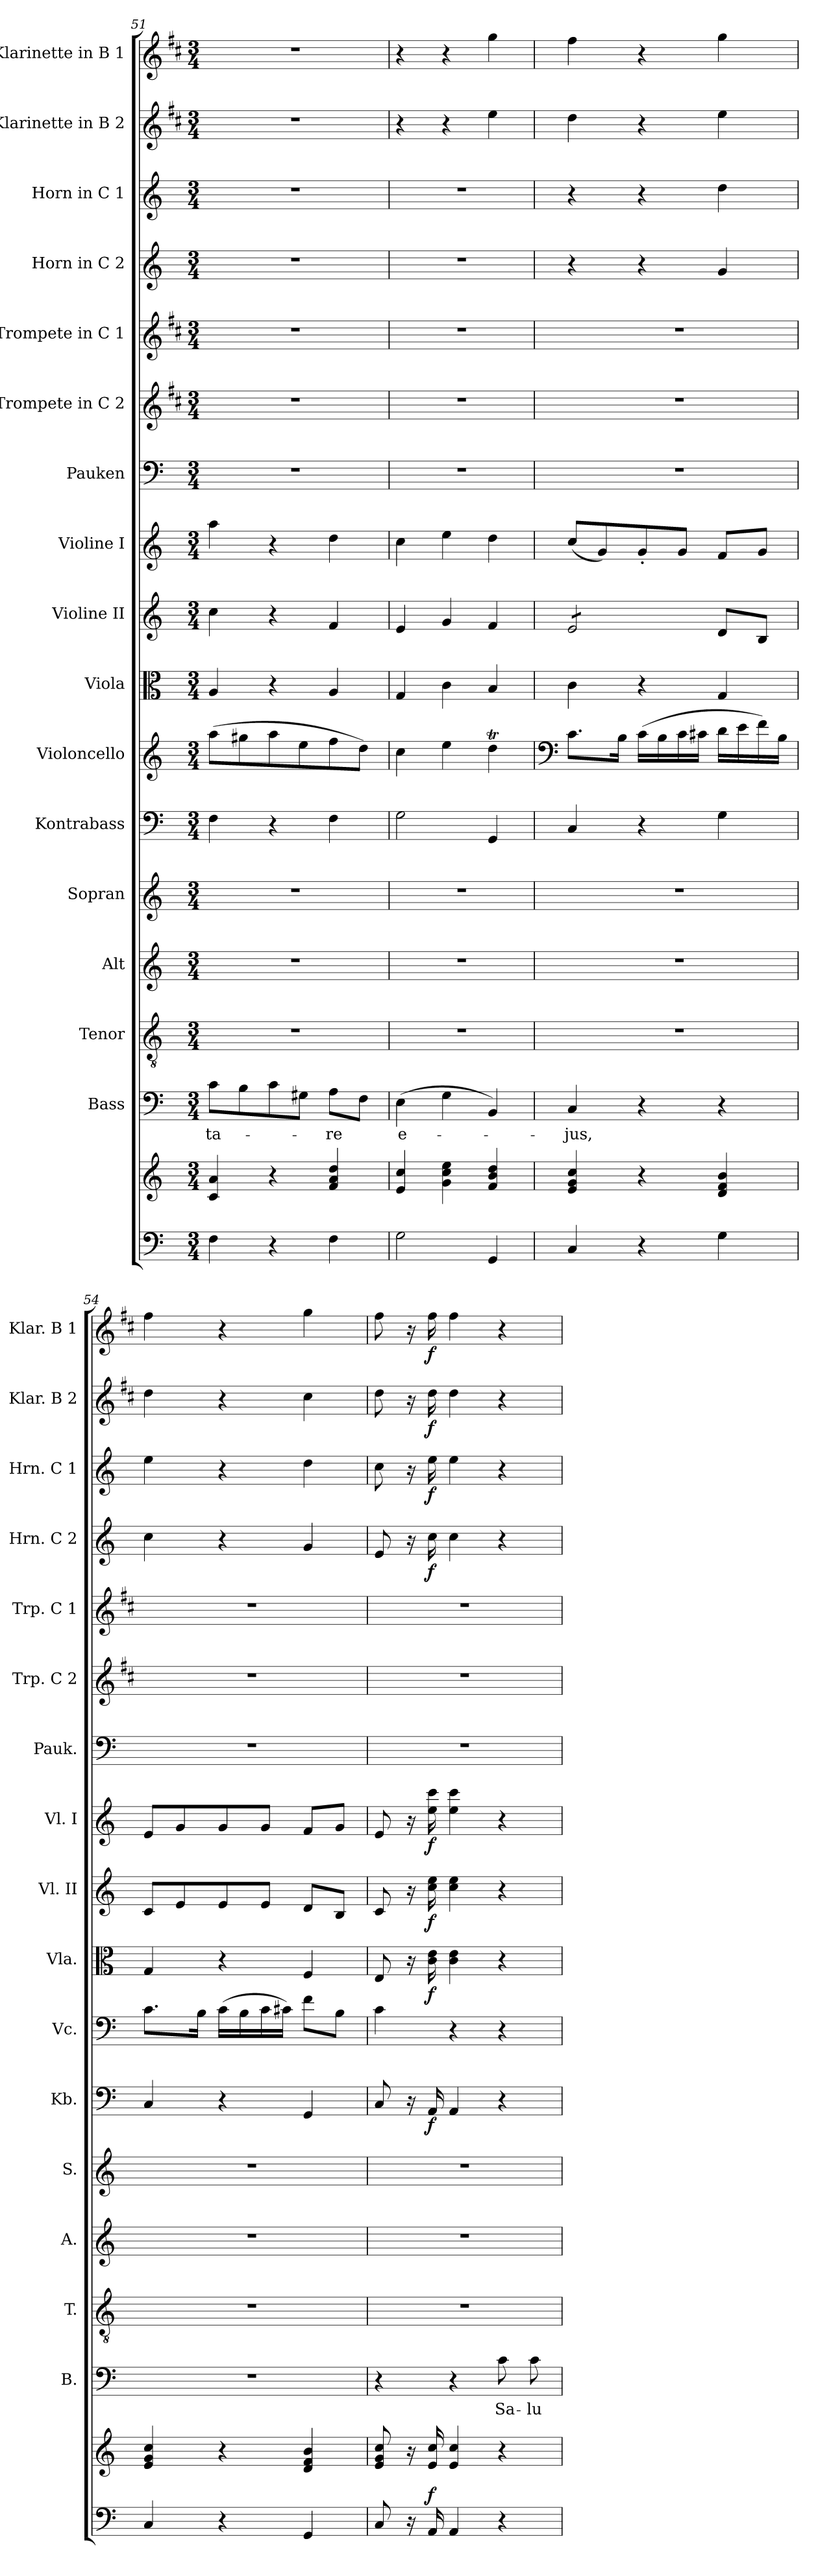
**kern	**kern	**dynam	**kern	**text	**kern	**kern	**kern	**kern	**dynam	**kern	**kern	**dynam	**kern	**dynam	**kern	**dynam	**kern	**kern	**kern	**kern	**dynam	**kern	**dynam	**kern	**dynam	**kern	**dynam
*part17	*part17	*part17	*part16	*part16	*part15	*part14	*part13	*part12	*part12	*part11	*part10	*part10	*part9	*part9	*part8	*part8	*part7	*part6	*part5	*part4	*part4	*part3	*part3	*part2	*part2	*part1	*part1
*staff18	*staff17	*staff17/18	*staff16	*staff16	*staff15	*staff14	*staff13	*staff12	*staff12	*staff11	*staff10	*staff10	*staff9	*staff9	*staff8	*staff8	*staff7	*staff6	*staff5	*staff4	*staff4	*staff3	*staff3	*staff2	*staff2	*staff1	*staff1
*	*	*	*I"Bass	*	*I"Tenor	*I"Alt	*I"Sopran	*I"Kontrabass	*	*I"Violoncello	*I"Viola	*	*I"Violine II	*	*I"Violine I	*	*I"Pauken	*I"Trompete in C 2	*I"Trompete in C 1	*I"Horn in C 2	*	*I"Horn in C 1	*	*I"Klarinette in B 2	*	*I"Klarinette in B 1	*
*	*	*	*I'B.	*	*I'T.	*I'A.	*I'S.	*I'Kb.	*	*I'Vc.	*I'Vla.	*	*I'Vl. II	*	*I'Vl. I	*	*I'Pauk.	*I'Trp. C 2	*I'Trp. C 1	*I'Hrn. C 2	*	*I'Hrn. C 1	*	*I'Klar. B 2	*	*I'Klar. B 1	*
*clefF4	*clefG2	*	*clefF4	*	*clefGv2	*clefG2	*clefG2	*clefF4	*	*clefG2	*clefC3	*	*clefG2	*	*clefG2	*	*clefF4	*clefG2	*clefG2	*clefG2	*	*clefG2	*	*clefG2	*	*clefG2	*
*	*	*	*	*	*	*	*	*ITrd7c12	*	*	*	*	*	*	*	*	*	*ITrd1c2	*ITrd1c2	*ITrd7c12	*	*ITrd7c12	*	*ITrd1c2	*	*ITrd1c2	*
*k[]	*k[]	*	*k[]	*	*k[]	*k[]	*k[]	*k[]	*	*k[]	*k[]	*	*k[]	*	*k[]	*	*k[]	*k[]	*k[]	*k[]	*	*k[]	*	*k[]	*	*k[]	*
*C:	*C:	*	*C:	*	*C:	*C:	*C:	*C:	*	*C:	*C:	*	*C:	*	*C:	*	*C:	*C:	*C:	*C:	*	*C:	*	*C:	*	*C:	*
*M3/4	*M3/4	*	*M3/4	*	*M3/4	*M3/4	*M3/4	*M3/4	*	*M3/4	*M3/4	*	*M3/4	*	*M3/4	*	*M3/4	*M3/4	*M3/4	*M3/4	*	*M3/4	*	*M3/4	*	*M3/4	*
=51	=51	=51	=51	=51	=51	=51	=51	=51	=51	=51	=51	=51	=51	=51	=51	=51	=51	=51	=51	=51	=51	=51	=51	=51	=51	=51	=51
!	!	!	!	!LO:LY:b	!	!	!	!	!	!	!	!	!	!	!	!	!	!	!	!	!	!	!	!	!	!	!
4F\	4c/ 4a/	.	8c\L	-ta-	2.r	2.r	2.r	4FF\	.	(>8aa\L	4A/	.	4cc\	.	4aa\	.	2.r	2.r	2.r	2.r	.	2.r	.	2.r	.	2.r	.
.	.	.	8B\	.	.	.	.	.	.	8gg#X\	.	.	.	.	.	.	.	.	.	.	.	.	.	.	.	.	.
4r	4r	.	8c\	.	.	.	.	4r	.	8aa\	4r	.	4r	.	4r	.	.	.	.	.	.	.	.	.	.	.	.
.	.	.	8G#X\J	.	.	.	.	.	.	8ee\	.	.	.	.	.	.	.	.	.	.	.	.	.	.	.	.	.
!	!	!	!	!LO:LY:b	!	!	!	!	!	!	!	!	!	!	!	!	!	!	!	!	!	!	!	!	!	!	!
4F\	4f/ 4a/ 4dd/	.	8A\L	-re	.	.	.	4FF\	.	8ff\	4A/	.	4f/	.	4dd\	.	.	.	.	.	.	.	.	.	.	.	.
.	.	.	8F\J	.	.	.	.	.	.	8dd\J)	.	.	.	.	.	.	.	.	.	.	.	.	.	.	.	.	.
=52	=52	=52	=52	=52	=52	=52	=52	=52	=52	=52	=52	=52	=52	=52	=52	=52	=52	=52	=52	=52	=52	=52	=52	=52	=52	=52	=52
!	!	!	!	!LO:LY:b	!	!	!	!	!	!	!	!	!	!	!	!	!	!	!	!	!	!	!	!	!	!	!
2G\	4e/ 4cc/	.	(>4E\	e-	2.r	2.r	2.r	2GG\	.	4cc\	4G/	.	4e/	.	4cc\	.	2.r	2.r	2.r	2.r	.	2.r	.	4r	.	4r	.
.	4g\ 4cc\ 4ee\	.	4G\	.	.	.	.	.	.	4ee\	4c\	.	4g/	.	4ee\	.	.	.	.	.	.	.	.	4r	.	4r	.
4GG/	4f/ 4b/ 4dd/	.	4BB/)	.	.	.	.	4GGG/	.	4ddT\	4B/	.	4f/	.	4dd\	.	.	.	.	.	.	.	.	4dd\	.	4ff\	.
=53	=53	=53	=53	=53	=53	=53	=53	=53	=53	=53	=53	=53	=53	=53	=53	=53	=53	=53	=53	=53	=53	=53	=53	=53	=53	=53	=53
*	*	*	*	*	*	*	*	*	*	*clefF4	*	*	*	*	*	*	*	*	*	*	*	*	*	*	*	*	*
!	!	!	!	!LO:LY:b	!	!	!	!	!	!	!	!	!	!	!	!	!	!	!	!	!	!	!	!	!	!	!
*	*	*	*	*	*	*	*	*	*	*	*	*	*tremolo	*	*	*	*	*	*	*	*	*	*	*	*	*	*
4C/	4e/ 4g/ 4cc/	.	4C/	-jus,	2.r	2.r	2.r	4CC/	.	8.c\L	4c\	.	8e/L	.	(<8cc/L	.	2.r	2.r	2.r	4r	.	4r	.	4cc\	.	4ee\	.
.	.	.	.	.	.	.	.	.	.	.	.	.	8e/	.	8g/)	.	.	.	.	.	.	.	.	.	.	.	.
.	.	.	.	.	.	.	.	.	.	16B\Jk	.	.	.	.	.	.	.	.	.	.	.	.	.	.	.	.	.
4r	4r	.	4r	.	.	.	.	4r	.	(>16c\LL	4r	.	8e/	.	8g'</	.	.	.	.	4r	.	4r	.	4r	.	4r	.
.	.	.	.	.	.	.	.	.	.	16B\	.	.	.	.	.	.	.	.	.	.	.	.	.	.	.	.	.
.	.	.	.	.	.	.	.	.	.	16c\	.	.	8e/J	.	8g/J	.	.	.	.	.	.	.	.	.	.	.	.
*	*	*	*	*	*	*	*	*	*	*	*	*	*Xtremolo	*	*	*	*	*	*	*	*	*	*	*	*	*	*
.	.	.	.	.	.	.	.	.	.	16c#X\JJ	.	.	.	.	.	.	.	.	.	.	.	.	.	.	.	.	.
4G\	4d/ 4f/ 4b/	.	4r	.	.	.	.	4GG\	.	16d\LL	4G/	.	8d/L	.	8f/L	.	.	.	.	4G/	.	4d\	.	4dd\	.	4ff\	.
.	.	.	.	.	.	.	.	.	.	16e\	.	.	.	.	.	.	.	.	.	.	.	.	.	.	.	.	.
.	.	.	.	.	.	.	.	.	.	16f\)	.	.	8B/J	.	8g/J	.	.	.	.	.	.	.	.	.	.	.	.
.	.	.	.	.	.	.	.	.	.	16B\JJ	.	.	.	.	.	.	.	.	.	.	.	.	.	.	.	.	.
=54	=54	=54	=54	=54	=54	=54	=54	=54	=54	=54	=54	=54	=54	=54	=54	=54	=54	=54	=54	=54	=54	=54	=54	=54	=54	=54	=54
4C/	4e/ 4g/ 4cc/	.	2.r	.	2.r	2.r	2.r	4CC/	.	8.c\L	4G/	.	8c/L	.	8e/L	.	2.r	2.r	2.r	4c\	.	4e\	.	4cc\	.	4ee\	.
.	.	.	.	.	.	.	.	.	.	.	.	.	8e/	.	8g/	.	.	.	.	.	.	.	.	.	.	.	.
.	.	.	.	.	.	.	.	.	.	16B\Jk	.	.	.	.	.	.	.	.	.	.	.	.	.	.	.	.	.
4r	4r	.	.	.	.	.	.	4r	.	(>16c\LL	4r	.	8e/	.	8g/	.	.	.	.	4r	.	4r	.	4r	.	4r	.
.	.	.	.	.	.	.	.	.	.	16B\	.	.	.	.	.	.	.	.	.	.	.	.	.	.	.	.	.
.	.	.	.	.	.	.	.	.	.	16c\	.	.	8e/J	.	8g/J	.	.	.	.	.	.	.	.	.	.	.	.
.	.	.	.	.	.	.	.	.	.	16c#X\JJ)	.	.	.	.	.	.	.	.	.	.	.	.	.	.	.	.	.
4GG/	4d/ 4f/ 4b/	.	.	.	.	.	.	4GGG/	.	8f\L	4F/	.	8d/L	.	8f/L	.	.	.	.	4G/	.	4d\	.	4b\	.	4ff\	.
.	.	.	.	.	.	.	.	.	.	8B\J	.	.	8B/J	.	8g/J	.	.	.	.	.	.	.	.	.	.	.	.
!!LO:PB:g=z
=55	=55	=55	=55	=55	=55	=55	=55	=55	=55	=55	=55	=55	=55	=55	=55	=55	=55	=55	=55	=55	=55	=55	=55	=55	=55	=55	=55
8C/	8e/ 8g/ 8cc/	.	4r	.	2.r	2.r	2.r	8CC/	.	4c\	8E/	.	8c/	.	8e/	.	2.r	2.r	2.r	8E/	.	8c\	.	8cc\	.	8ee\	.
16r	16r	.	.	.	.	.	.	16r	.	.	16r	.	16r	.	16r	.	.	.	.	16r	.	16r	.	16r	.	16r	.
!	!	!LO:DY:a=2	!	!	!	!	!	!	!LO:DY:b	!	!	!LO:DY:b	!	!LO:DY:b	!	!LO:DY:b	!	!	!	!	!LO:DY:b	!	!LO:DY:b	!	!LO:DY:b	!	!LO:DY:b
16AA/	16e/ 16cc/	f	.	.	.	.	.	16AAA/	f	.	16c\ 16e\	f	16cc\ 16ee\	f	16ee\ 16ccc\	f	.	.	.	16c\	f	16e\	f	16cc\	f	16ee\	f
4AA/	4e/ 4cc/	.	4r	.	.	.	.	4AAA/	.	4r	4c\ 4e\	.	4cc\ 4ee\	.	4ee\ 4ccc\	.	.	.	.	4c\	.	4e\	.	4cc\	.	4ee\	.
!	!	!	!	!LO:LY:b	!	!	!	!	!	!	!	!	!	!	!	!	!	!	!	!	!	!	!	!	!	!	!
4r	4r	.	8c\	Sa-	.	.	.	4r	.	4r	4r	.	4r	.	4r	.	.	.	.	4r	.	4r	.	4r	.	4r	.
!	!	!	!	!LO:LY:b	!	!	!	!	!	!	!	!	!	!	!	!	!	!	!	!	!	!	!	!	!	!	!
.	.	.	8c\	-lu-	.	.	.	.	.	.	.	.	.	.	.	.	.	.	.	.	.	.	.	.	.	.	.
=	=	=	=	=	=	=	=	=	=	=	=	=	=	=	=	=	=	=	=	=	=	=	=	=	=	=	=
*-	*-	*-	*-	*-	*-	*-	*-	*-	*-	*-	*-	*-	*-	*-	*-	*-	*-	*-	*-	*-	*-	*-	*-	*-	*-	*-	*-
